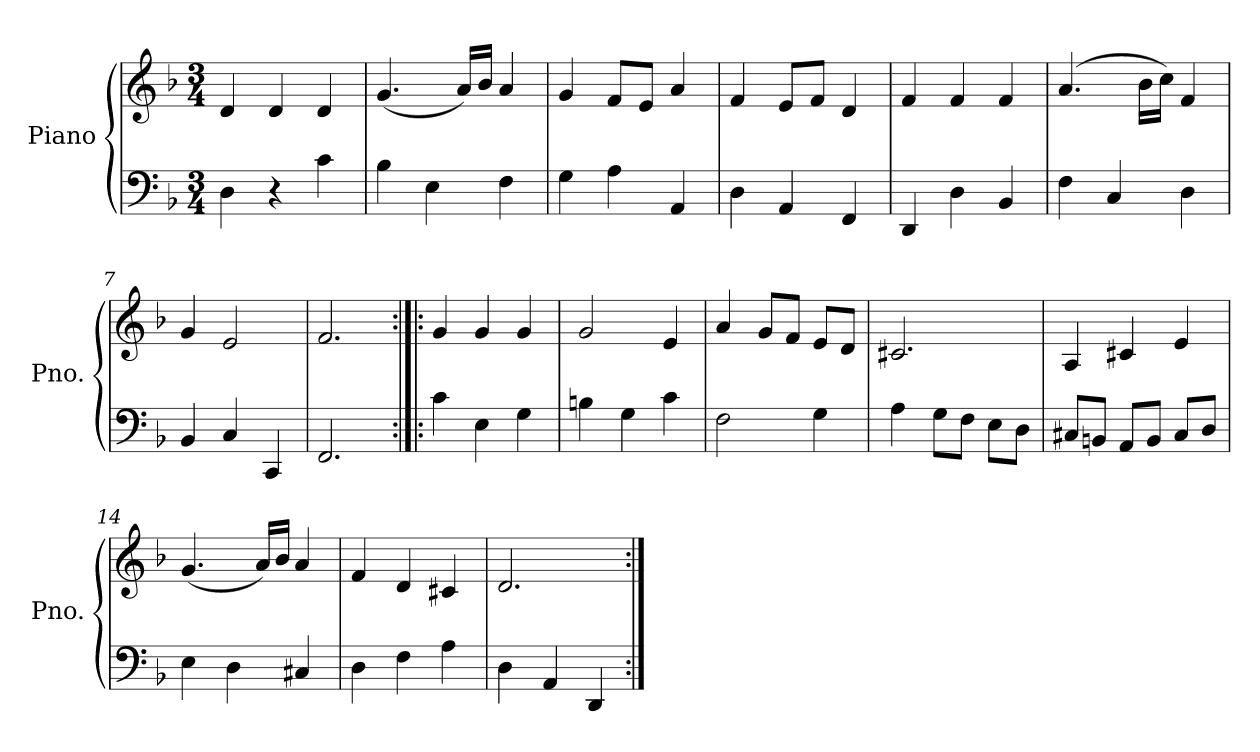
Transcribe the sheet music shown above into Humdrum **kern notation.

**kern	**kern
*part1	*part1
*staff2	*staff1
*I"Piano	*
*I'Pno.	*
*clefF4	*clefG2
*k[b-]	*k[b-]
*M3/4	*M3/4
=1	=1
4D\	4d/
4r	4d/
4c\	4d/
=2	=2
4B-\	(4.g/
4E\	.
.	16a/LL)
.	16b-/JJ
4F\	4a/
=3	=3
4G\	4g/
4A\	8f/L
.	8e/J
4AA/	4a/
=4	=4
4D\	4f/
4AA/	8e/L
.	8f/J
4FF/	4d/
=5	=5
4DD/	4f/
4D\	4f/
4BB-/	4f/
=6	=6
4F\	(4.a/
4C/	.
.	16b-\LL
.	16cc\JJ)
4D\	4f/
=7	=7
4BB-/	4g/
4C/	2e/
4CC/	.
=8	=8
2.FF/	2.f/
=9:|!|:	=9:|!|:
4c\	4g/
4E\	4g/
4G\	4g/
!!LO:LB:g=z
=10	=10
4Bn\	2g/
4G\	.
4c\	4e/
=11	=11
2F\	4a/
.	8g/L
.	8f/J
4G\	8e/L
.	8d/J
=12	=12
4A\	2.c#X/
8G\L	.
8F\J	.
8E\L	.
8D\J	.
=13	=13
8C#X/L	4A/
8BBn/J	.
8AA/L	4c#X/
8BB/J	.
8C#/L	4e/
8D/J	.
=14	=14
4E\	(4.g/
4D\	.
.	16a/LL)
.	16b-/JJ
4C#X/	4a/
=15	=15
4D\	4f/
4F\	4d/
4A\	4c#X/
=16	=16
4D\	2.d/
4AA/	.
4DD/	.
=:|!	=:|!
*-	*-
